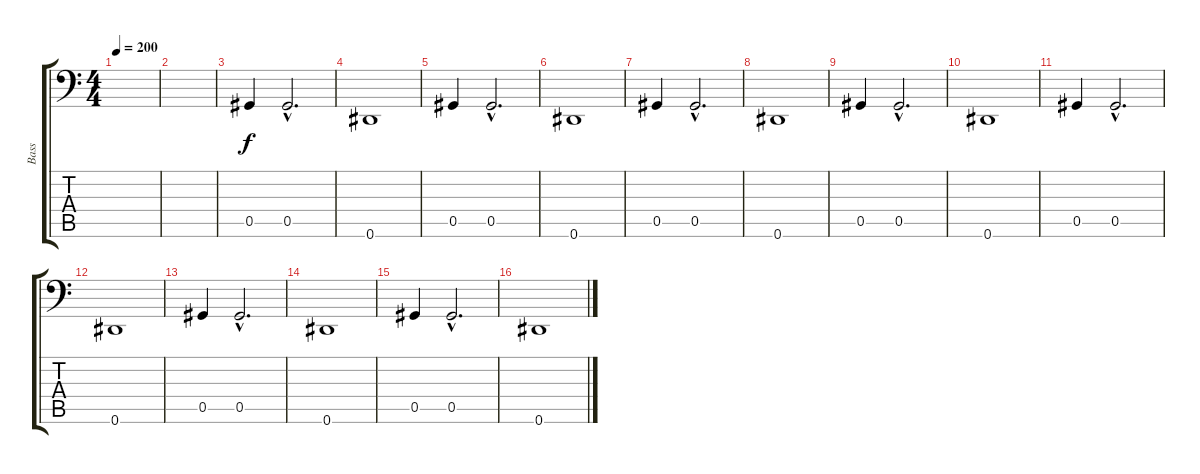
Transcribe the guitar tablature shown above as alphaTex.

\track ("Bass" "Bass") {instrument distortionguitar}
\staff {score tabs}
\tuning (Eb3 Bb2 Gb2 Db2 Ab1 Eb1) {hide}
\ts (4 4)
\tempo 200
\clef f4
\ks c
|
|
0.5.4 0.5{hac}.2{d} |
0.6.1 |
0.5.4 0.5{hac}.2{d} |
0.6.1 |
0.5.4 0.5{hac}.2{d} |
0.6.1 |
0.5.4 0.5{hac}.2{d} |
0.6.1 |
0.5.4 0.5{hac}.2{d} |
0.6.1 |
0.5.4 0.5{hac}.2{d} |
0.6.1 |
0.5.4 0.5{hac}.2{d} |
0.6.1
